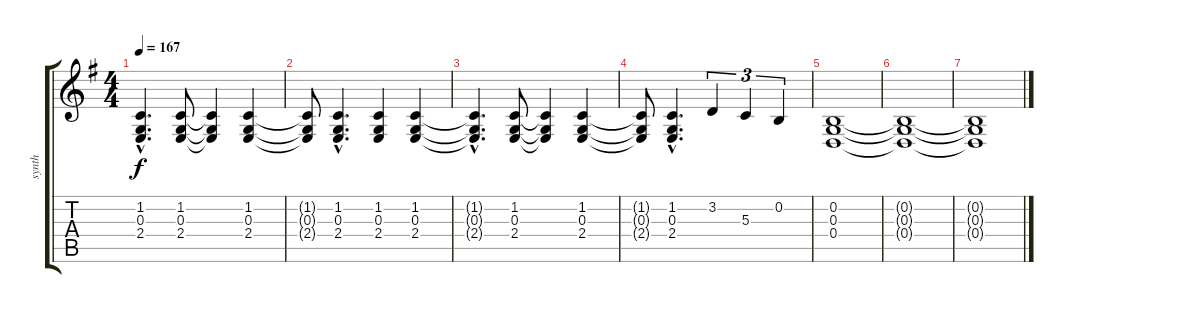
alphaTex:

\track ("synth" "synth") {instrument orchestralharp}
\staff {score tabs}
\tuning (E4 B3 G3 D3 A2 E2) {hide}
\ts (4 4)
\tempo 167
\clef g2
\ks eminor
(1.2{hac} 0.3{hac} 2.4{hac}).4{d dy f} (1.2 0.3 2.4).8 (1.2{t} 0.3{t} 2.4{t}).4 (1.2 0.3 2.4).4 |
(1.2{t} 0.3{t} 2.4{t}).8 (1.2{hac} 0.3{hac} 2.4{hac}).4{d} (1.2 0.3 2.4).4 (1.2 0.3 2.4).4 |
(1.2{hac t} 0.3{hac t} 2.4{hac t}).4{d} (1.2 0.3 2.4).8 (1.2{t} 0.3{t} 2.4{t}).4 (1.2 0.3 2.4).4 |
(1.2{t} 0.3{t} 2.4{t}).8 (1.2{hac} 0.3{hac} 2.4{hac}).4{d} 3.2.4{tu (3 2)} 5.3.4{tu (3 2)} 0.2.4{tu (3 2)} |
(0.2 0.3 0.4).1 |
(0.2{t} 0.3{t} 0.4{t}).1 |
(0.2{t} 0.3{t} 0.4{t}).1
